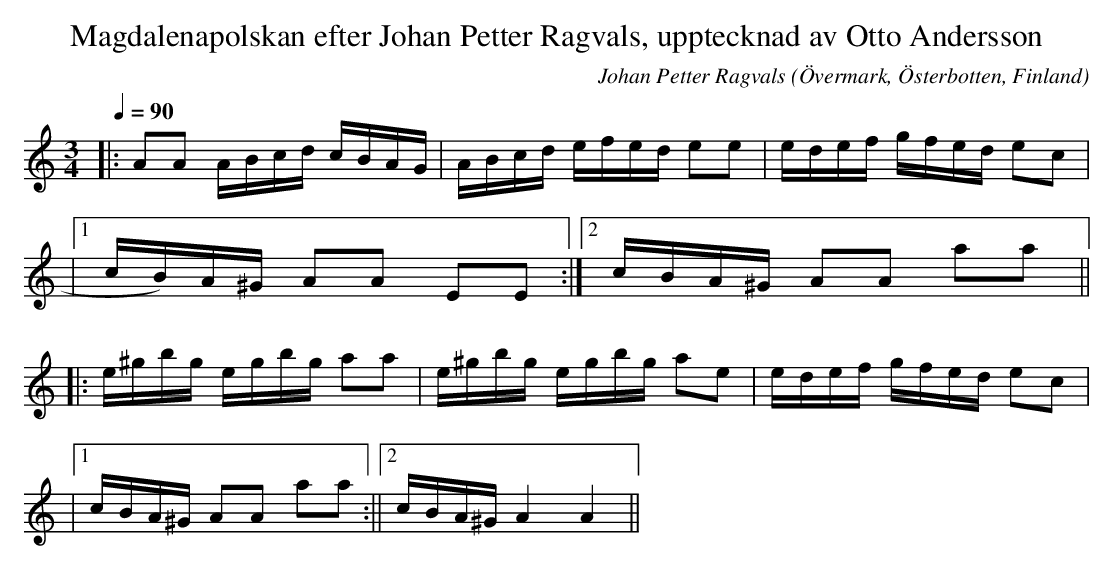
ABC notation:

X:1
T:Magdalenapolskan efter Johan Petter Ragvals, upptecknad av Otto Andersson
C:Johan Petter Ragvals
O:Övermark, Österbotten, Finland
M:3/4
L:1/16
Q:1/4=90
K:Am
|: A2A2 ABcd cBAG | ABcd efed e2e2 | edef gfed e2c2 |
|1 cB)A^G A2A2 E2E2 :|2 cBA^G A2A2 a2a2 ||
|: e^gbg egbg a2a2 | e^gbg egbg a2e2 | edef gfed e2c2 |
|1 cBA^G A2A2 a2a2 :||2 cBA^G A4A4 ||
